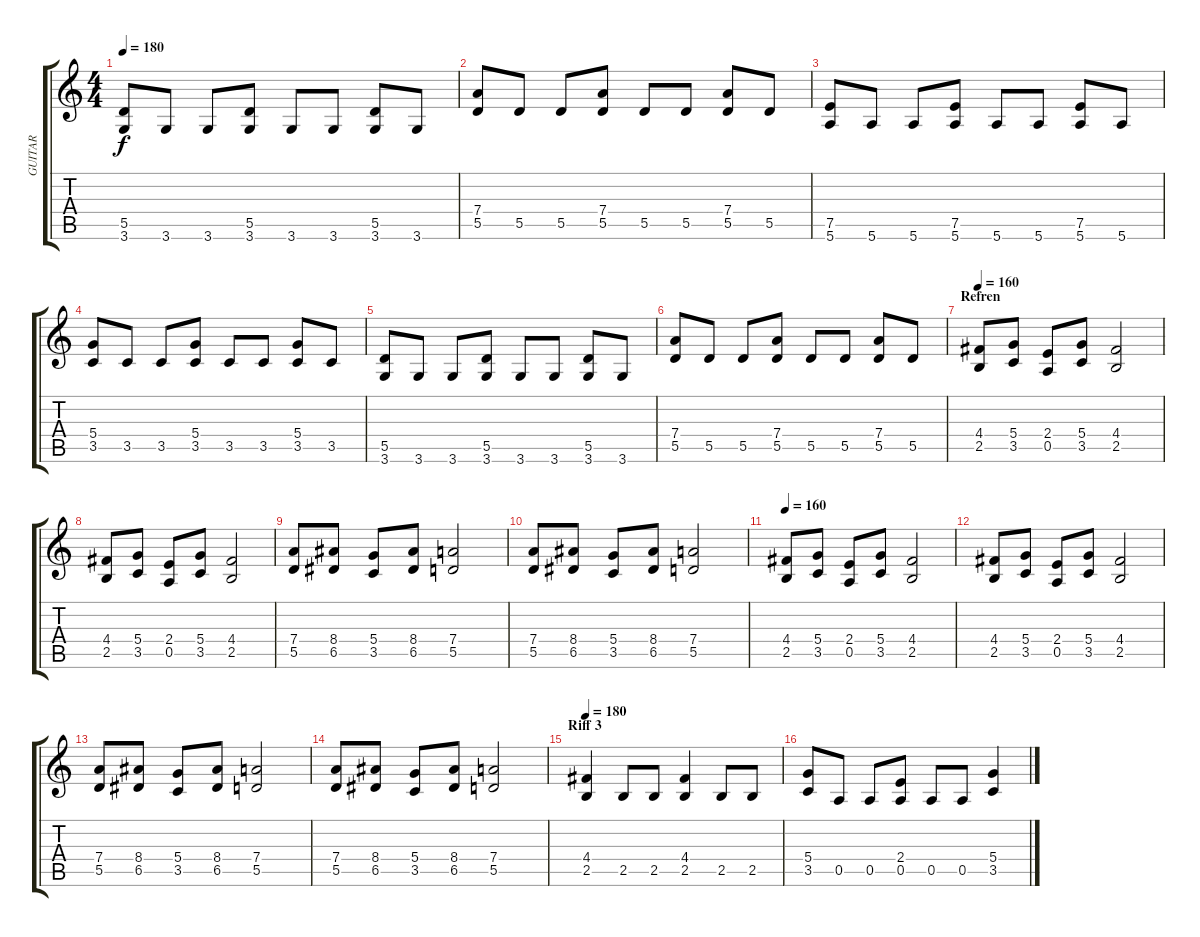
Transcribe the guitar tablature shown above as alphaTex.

\track ("GUITAR" "GUITAR") {instrument overdrivenguitar}
\staff {score tabs}
\tuning (E4 B3 G3 D3 A2 E2) {hide}
\ts (4 4)
\tempo 180
\clef g2
\ks c
(5.5 3.6).8{dy f} 3.6.8 3.6.8 (5.5 3.6).8 3.6.8 3.6.8 (5.5 3.6).8 3.6.8 |
(7.4 5.5).8 5.5.8 5.5.8 (7.4 5.5).8 5.5.8 5.5.8 (7.4 5.5).8 5.5.8 |
(7.5 5.6).8 5.6.8 5.6.8 (7.5 5.6).8 5.6.8 5.6.8 (7.5 5.6).8 5.6.8 |
(5.4 3.5).8 3.5.8 3.5.8 (5.4 3.5).8 3.5.8 3.5.8 (5.4 3.5).8 3.5.8 |
(5.5 3.6).8 3.6.8 3.6.8 (5.5 3.6).8 3.6.8 3.6.8 (5.5 3.6).8 3.6.8 |
(7.4 5.5).8 5.5.8 5.5.8 (7.4 5.5).8 5.5.8 5.5.8 (7.4 5.5).8 5.5.8 |
\section ("" "Refren")
\tempo 160
(4.4 2.5).8 (5.4 3.5).8 (2.4 0.5).8 (5.4 3.5).8 (4.4 2.5).2 |
(4.4 2.5).8 (5.4 3.5).8 (2.4 0.5).8 (5.4 3.5).8 (4.4 2.5).2 |
(7.4 5.5).8 (8.4 6.5).8 (5.4 3.5).8 (8.4 6.5).8 (7.4 5.5).2 |
(7.4 5.5).8 (8.4 6.5).8 (5.4 3.5).8 (8.4 6.5).8 (7.4 5.5).2 |
\tempo 160
(4.4 2.5).8 (5.4 3.5).8 (2.4 0.5).8 (5.4 3.5).8 (4.4 2.5).2 |
(4.4 2.5).8 (5.4 3.5).8 (2.4 0.5).8 (5.4 3.5).8 (4.4 2.5).2 |
(7.4 5.5).8 (8.4 6.5).8 (5.4 3.5).8 (8.4 6.5).8 (7.4 5.5).2 |
(7.4 5.5).8 (8.4 6.5).8 (5.4 3.5).8 (8.4 6.5).8 (7.4 5.5).2 |
\section ("" "Riff 3")
\tempo 180
(4.4 2.5).4 2.5.8 2.5.8 (4.4 2.5).4 2.5.8 2.5.8 |
(5.4 3.5).8 0.5.8 0.5.8 (2.4 0.5).8 0.5.8 0.5.8 (5.4 3.5).4
